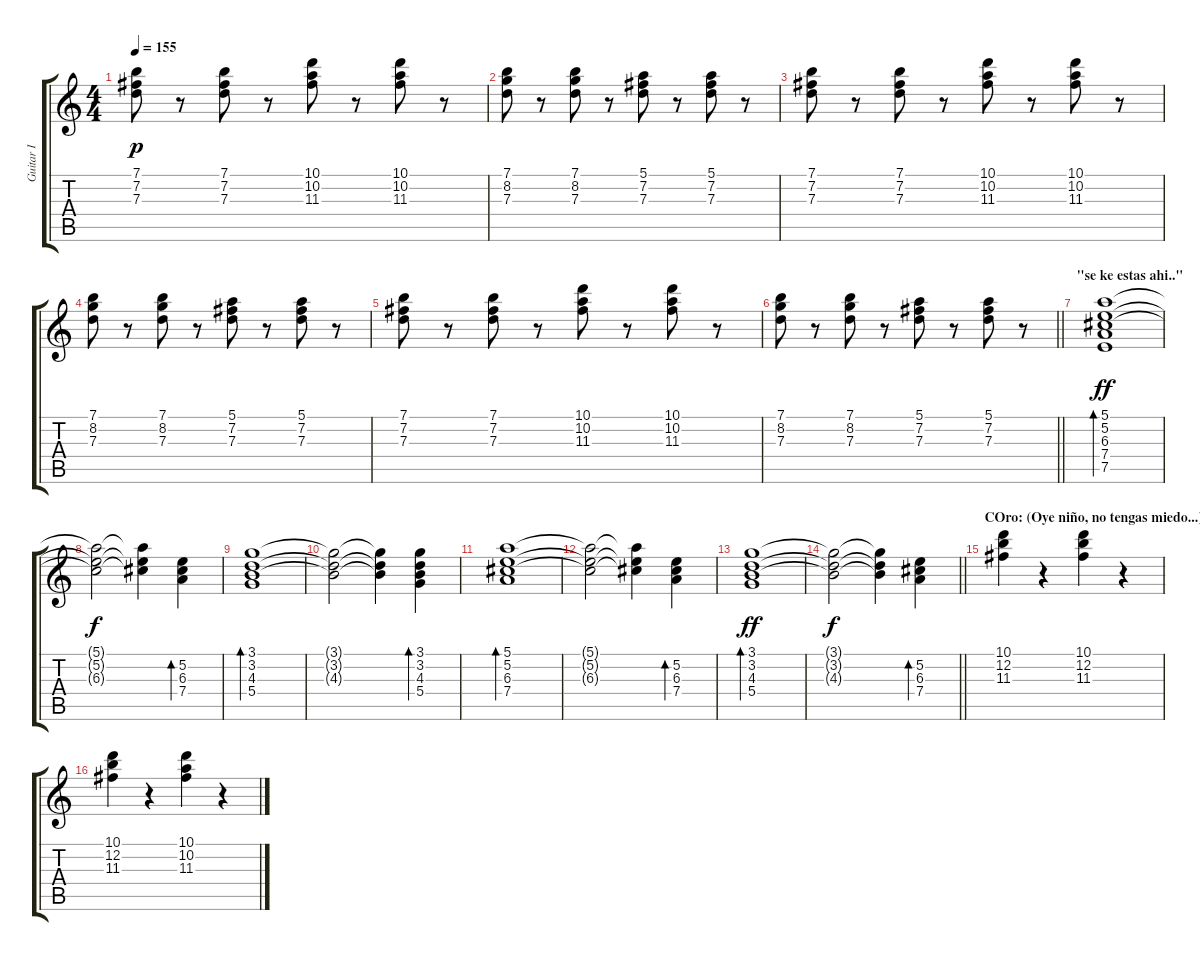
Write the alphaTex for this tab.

\track ("Guitar I" "Guitar I") {instrument overdrivenguitar}
\staff {score tabs}
\tuning (E4 B3 G3 D3 A2 E2) {hide}
\ts (4 4)
\tempo 155
\clef g2
\ks c
(7.1 7.2 7.3).8{dy p} r.8 (7.1 7.2 7.3).8 r.8 (10.1 10.2 11.3).8 r.8 (10.1 10.2 11.3).8 r.8 |
(7.1 8.2 7.3).8 r.8 (7.1 8.2 7.3).8 r.8 (5.1 7.2 7.3).8 r.8 (5.1 7.2 7.3).8 r.8 |
(7.1 7.2 7.3).8 r.8 (7.1 7.2 7.3).8 r.8 (10.1 10.2 11.3).8 r.8 (10.1 10.2 11.3).8 r.8 |
(7.1 8.2 7.3).8 r.8 (7.1 8.2 7.3).8 r.8 (5.1 7.2 7.3).8 r.8 (5.1 7.2 7.3).8 r.8 |
(7.1 7.2 7.3).8 r.8 (7.1 7.2 7.3).8 r.8 (10.1 10.2 11.3).8 r.8 (10.1 10.2 11.3).8 r.8 |
\barLineRight lightlight
(7.1 8.2 7.3).8 r.8 (7.1 8.2 7.3).8 r.8 (5.1 7.2 7.3).8 r.8 (5.1 7.2 7.3).8 r.8 |
\section ("" "\"se ke estas ahi..\"")
(5.1 5.2 6.3 7.4 7.5).1{bd 240 dy ff} |
(5.1{t} 5.2{t} 6.3{t}).2{dy f} (5.1{t} 5.2{t} 6.3{t}).4 (5.2 6.3 7.4).4{bd 240} |
(3.1 3.2 4.3 5.4).1{bd 240} |
(3.1{t} 3.2{t} 4.3{t}).2 (3.1{t} 3.2{t} 4.3{t}).4 (3.1 3.2 4.3 5.4).4{bd 240} |
(5.1 5.2 6.3 7.4).1{bd 240} |
(5.1{t} 5.2{t} 6.3{t}).2 (5.1{t} 5.2{t} 6.3{t}).4 (5.2 6.3 7.4).4{bd 240} |
(3.1 3.2 4.3 5.4).1{bd 240 dy ff} |
\barLineRight lightlight
(3.1{t} 3.2{t} 4.3{t}).2{dy f} (3.1{t} 3.2{t} 4.3{t}).4 (5.2 6.3 7.4).4{bd 240} |
\section ("" "COro: (Oye niño, no tengas miedo...)")
(10.1 12.2 11.3).4 r.4 (10.1 12.2 11.3).4 r.4 |
(10.1 12.2 11.3).4 r.4 (10.1 10.2 11.3).4 r.4
